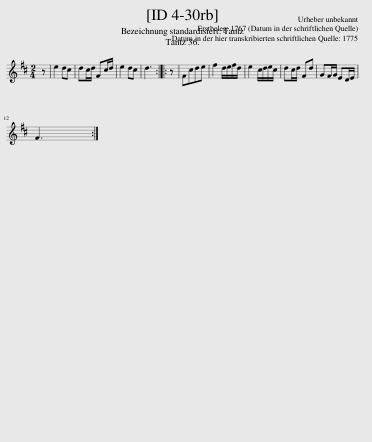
X:1
L:1/8
M:2/4
I:linebreak $
K:D
V:1 treble
V:1
 z | e2 dc | dc/d/ Fc/d/ | e2 dc | d3 :: %5
 z | Fcde | f2 d/e/f/d/ | e2 c/d/e/c/ | dc/d/ Fd | %10
 GF/G/ ED/E/ |$ F3 :| %12
